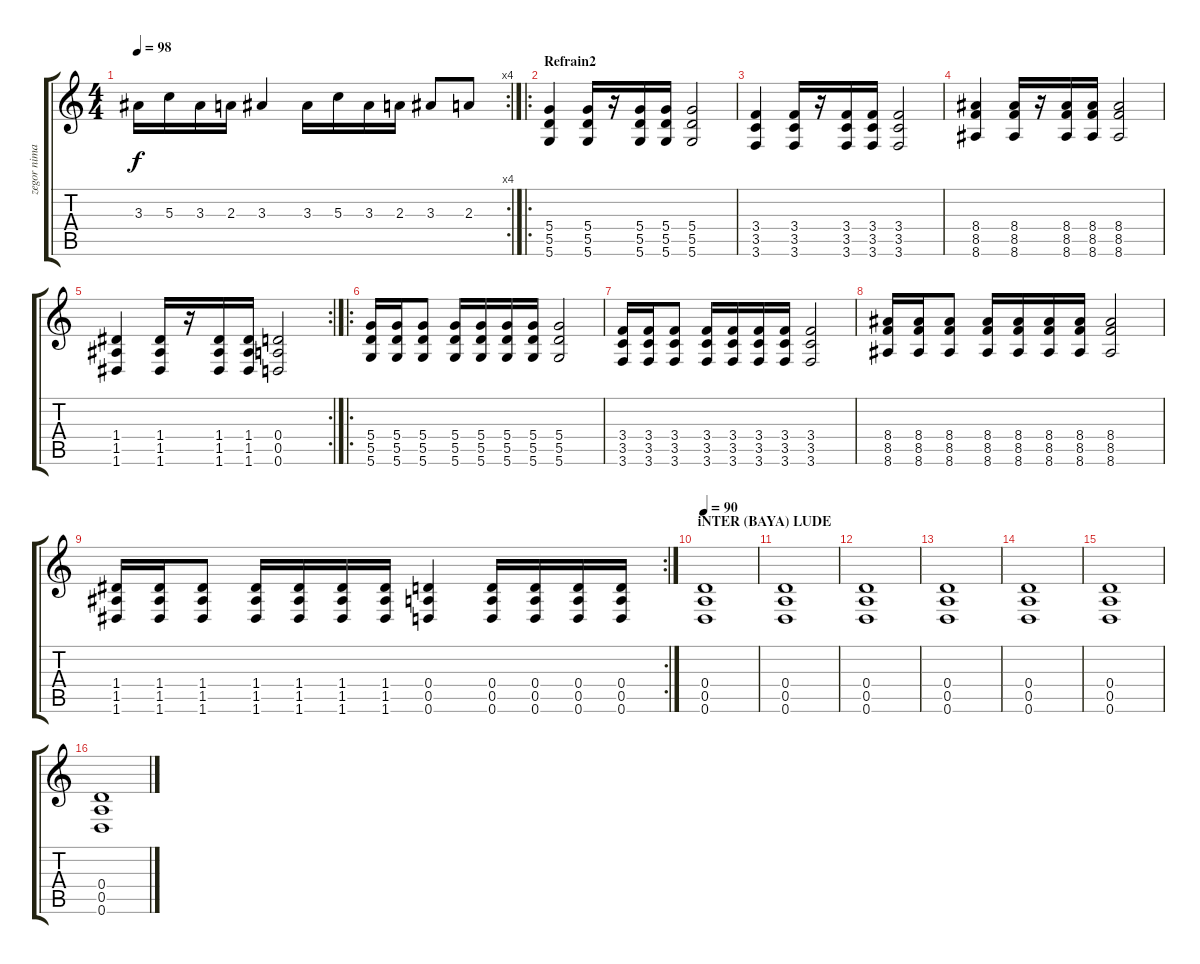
\track ("zegor nimajinb" "zegor nima") {instrument distortionguitar}
\staff {score tabs}
\tuning (E4 B3 G3 D3 A2 D2) {hide}
\rc 4
\ts (4 4)
\tempo 98
\clef g2
\ks c
3.3.16{dy f} 5.3.16 3.3.16 2.3.16 3.3.4 3.3.16 5.3.16 3.3.16 2.3.16 3.3.8 2.3.8 |
\ro
\section ("" "Refrain2")
(5.4 5.5 5.6).4 (5.4 5.5 5.6).16 r.16 (5.4 5.5 5.6).16 (5.4 5.5 5.6).16 (5.4 5.5 5.6).2 |
(3.4 3.5 3.6).4 (3.4 3.5 3.6).16 r.16 (3.4 3.5 3.6).16 (3.4 3.5 3.6).16 (3.4 3.5 3.6).2 |
(8.4 8.5 8.6).4 (8.4 8.5 8.6).16 r.16 (8.4 8.5 8.6).16 (8.4 8.5 8.6).16 (8.4 8.5 8.6).2 |
\rc 2
(1.4 1.5 1.6).4 (1.4 1.5 1.6).16 r.16 (1.4 1.5 1.6).16 (1.4 1.5 1.6).16 (0.4 0.5 0.6).2 |
\ro
(5.4 5.5 5.6).16 (5.4 5.5 5.6).16 (5.4 5.5 5.6).8 (5.4 5.5 5.6).16 (5.4 5.5 5.6).16 (5.4 5.5 5.6).16 (5.4 5.5 5.6).16 (5.4 5.5 5.6).2 |
(3.4 3.5 3.6).16 (3.4 3.5 3.6).16 (3.4 3.5 3.6).8 (3.4 3.5 3.6).16 (3.4 3.5 3.6).16 (3.4 3.5 3.6).16 (3.4 3.5 3.6).16 (3.4 3.5 3.6).2 |
(8.4 8.5 8.6).16 (8.4 8.5 8.6).16 (8.4 8.5 8.6).8 (8.4 8.5 8.6).16 (8.4 8.5 8.6).16 (8.4 8.5 8.6).16 (8.4 8.5 8.6).16 (8.4 8.5 8.6).2 |
\rc 2
(1.4 1.5 1.6).16 (1.4 1.5 1.6).16 (1.4 1.5 1.6).8 (1.4 1.5 1.6).16 (1.4 1.5 1.6).16 (1.4 1.5 1.6).16 (1.4 1.5 1.6).16 (0.4 0.5 0.6).4 (0.4 0.5 0.6).16 (0.4 0.5 0.6).16 (0.4 0.5 0.6).16 (0.4 0.5 0.6).16 |
\section ("" "iNTER (BAYA) LUDE ")
\tempo 90
(0.4 0.5 0.6).1 |
(0.4 0.5 0.6).1 |
(0.4 0.5 0.6).1 |
(0.4 0.5 0.6).1 |
(0.4 0.5 0.6).1 |
(0.4 0.5 0.6).1 |
(0.4 0.5 0.6).1
